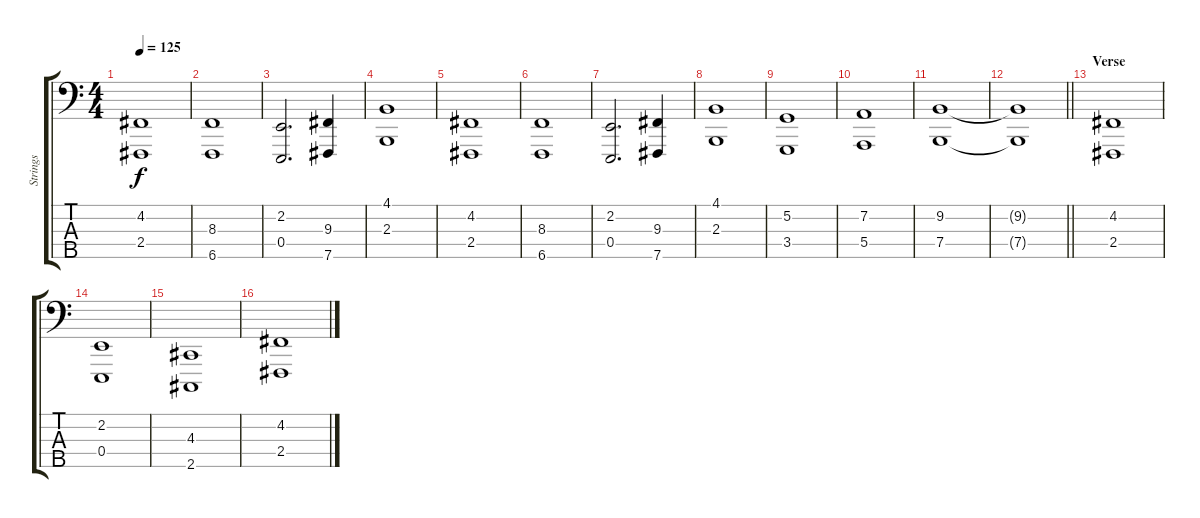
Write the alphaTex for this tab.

\track ("Strings" "Strings") {instrument stringensemble1}
\staff {score tabs}
\tuning (G2 D2 A1 E1 B0) {hide}
\ts (4 4)
\tempo 125
\clef f4
\ks c
(4.2 2.4).1{dy f} |
(8.3 6.5).1 |
(2.2 0.4).2{d} (9.3 7.5).4 |
(4.1 2.3).1 |
(4.2 2.4).1 |
(8.3 6.5).1 |
(2.2 0.4).2{d} (9.3 7.5).4 |
(4.1 2.3).1 |
(5.2 3.4).1 |
(7.2 5.4).1 |
(9.2 7.4).1 |
\barLineRight lightlight
(9.2{t} 7.4{t}).1 |
\section ("" "Verse ")
(4.2 2.4).1 |
(2.2 0.4).1 |
(4.3 2.5).1 |
(4.2 2.4).1
